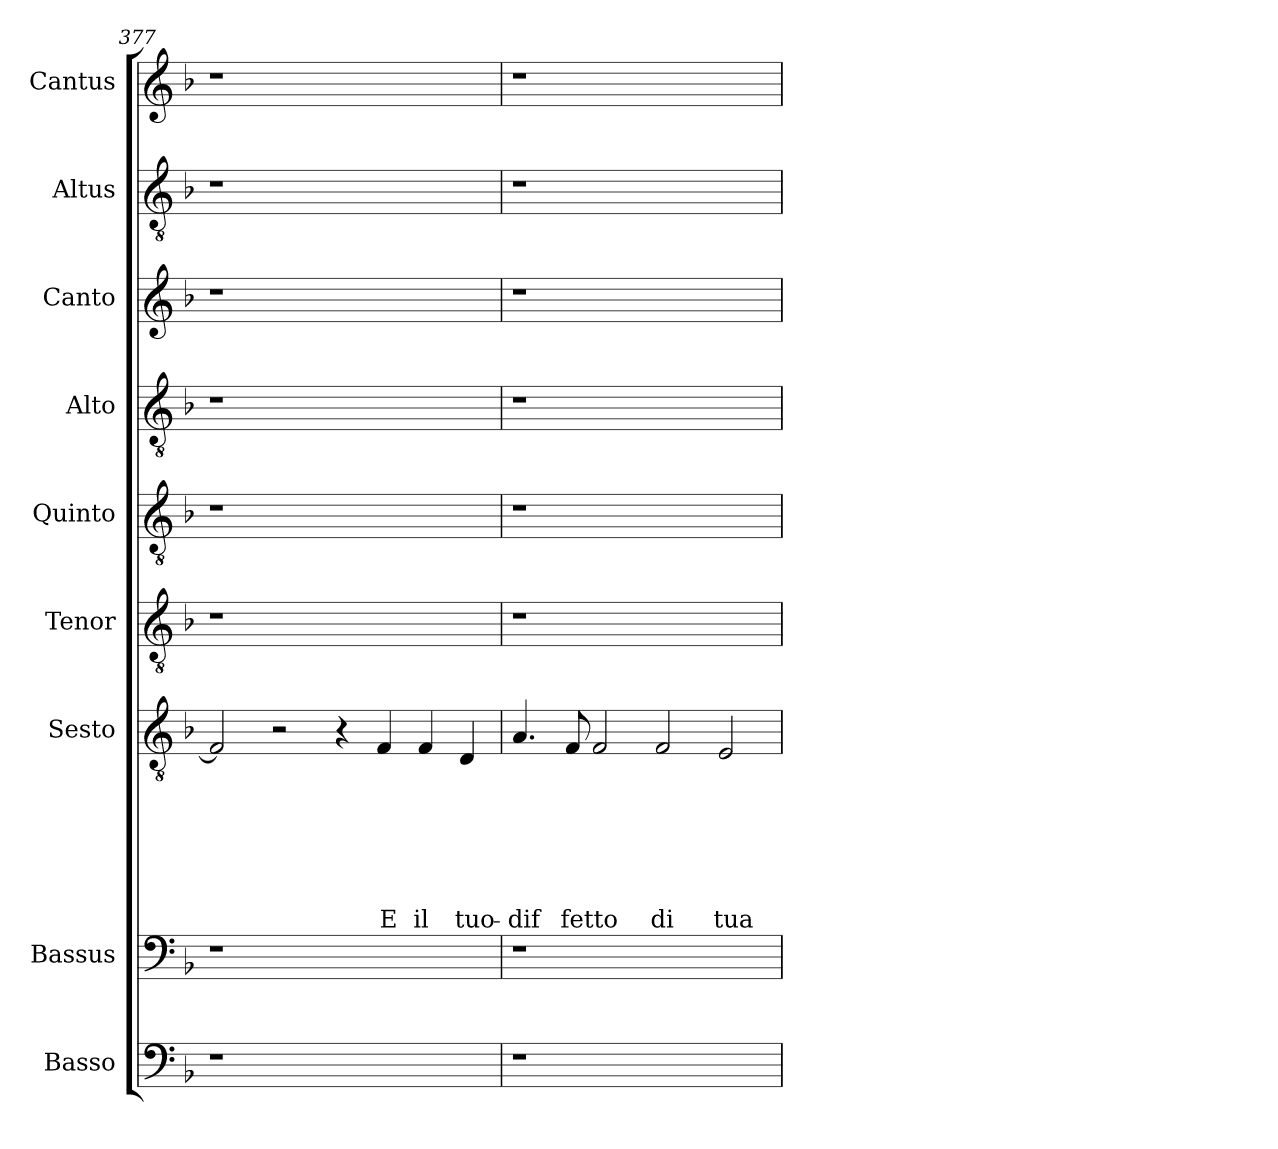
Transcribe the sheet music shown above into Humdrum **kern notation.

**kern	**kern	**kern	**text	**text	**text	**text	**text	**text	**text	**kern	**kern	**kern	**kern	**kern	**kern
*part9	*part8	*part7	*part7	*part7	*part7	*part7	*part7	*part7	*part7	*part6	*part5	*part4	*part3	*part2	*part1
*staff9	*staff8	*staff7	*staff7	*staff7	*staff7	*staff7	*staff7	*staff7	*staff7	*staff6	*staff5	*staff4	*staff3	*staff2	*staff1
*I"Basso	*I"Bassus	*I"Sesto	*	*	*	*	*	*	*	*I"Tenor	*I"Quinto	*I"Alto	*I"Canto	*I"Altus	*I"Cantus
*	*	*I'Sesto	*	*	*	*	*	*	*	*I'Tenor	*I'Quinto	*I'Alto	*I'Canto	*I'Altus	*I'Cantus
*clefF4	*clefF4	*clefGv2	*	*	*	*	*	*	*	*clefGv2	*clefGv2	*clefGv2	*clefG2	*clefGv2	*clefG2
*k[b-]	*k[b-]	*k[b-]	*	*	*	*	*	*	*	*k[b-]	*k[b-]	*k[b-]	*k[b-]	*k[b-]	*k[b-]
*F:	*F:	*F:	*	*	*	*	*	*	*	*F:	*F:	*F:	*F:	*F:	*F:
=377	=377	=377	=377	=377	=377	=377	=377	=377	=377	=377	=377	=377	=377	=377	=377
1r	1r	2F/]	.	.	.	.	.	.	.	1r	1r	1r	1r	1r	1r
.	.	2r	.	.	.	.	.	.	.	.	.	.	.	.	.
1ryy	1ryy	4r	.	.	.	.	.	.	.	1ryy	1ryy	1ryy	1ryy	1ryy	1ryy
!	!	!	!	!	!	!	!	!	!LO:LY:b	!	!	!	!	!	!
.	.	4F/	.	.	.	.	.	.	E	.	.	.	.	.	.
!	!	!	!	!	!	!	!	!	!LO:LY:b	!	!	!	!	!	!
.	.	4F/	.	.	.	.	.	.	il	.	.	.	.	.	.
!	!	!	!	!	!	!	!	!	!LO:LY:b	!	!	!	!	!	!
.	.	4D/	.	.	.	.	.	.	tuo-	.	.	.	.	.	.
=378	=378	=378	=378	=378	=378	=378	=378	=378	=378	=378	=378	=378	=378	=378	=378
!	!	!	!	!	!	!	!	!	!LO:LY:b	!	!	!	!	!	!
1r	1r	4.A/	.	.	.	.	.	.	-dif	1r	1r	1r	1r	1r	1r
!	!	!	!	!	!	!	!	!	!LO:LY:b	!	!	!	!	!	!
.	.	8F/	.	.	.	.	.	.	fetto	.	.	.	.	.	.
.	.	2F/	.	.	.	.	.	.	.	.	.	.	.	.	.
!	!	!	!	!	!	!	!	!	!LO:LY:b	!	!	!	!	!	!
1ryy	1ryy	2F/	.	.	.	.	.	.	di	1ryy	1ryy	1ryy	1ryy	1ryy	1ryy
!	!	!	!	!	!	!	!	!	!LO:LY:b	!	!	!	!	!	!
.	.	2E/	.	.	.	.	.	.	tua	.	.	.	.	.	.
=	=	=	=	=	=	=	=	=	=	=	=	=	=	=	=
*-	*-	*-	*-	*-	*-	*-	*-	*-	*-	*-	*-	*-	*-	*-	*-
